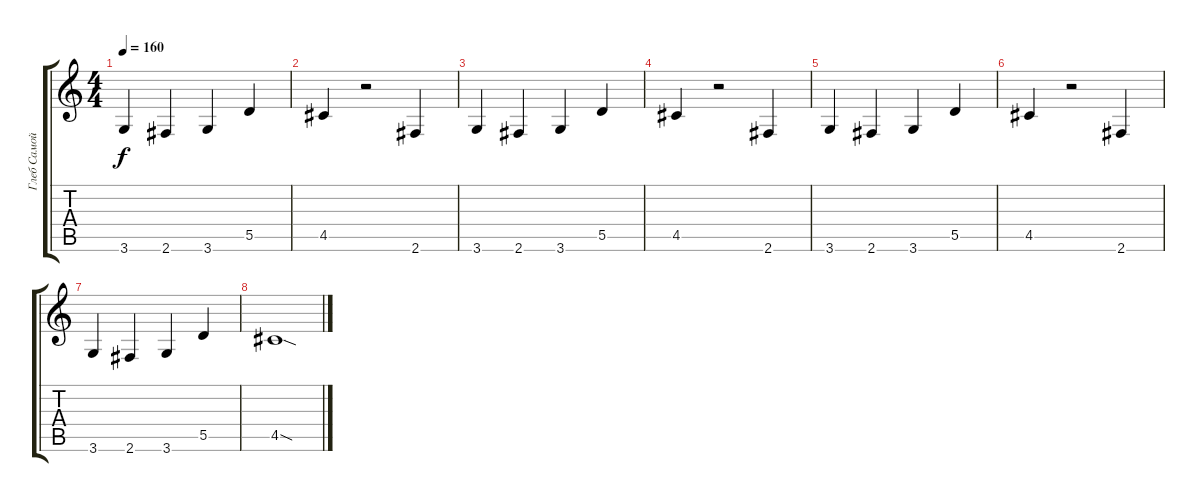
\track ("Глеб Самойлов" "Глеб Самой") {instrument electricguitarclean}
\staff {score tabs}
\tuning (E4 B3 G3 D3 A2 E2) {hide}
\ts (4 4)
\tempo 160
\clef g2
\ks c
3.6.4{dy f} 2.6.4 3.6.4 5.5.4 |
4.5.4 r.2 2.6.4 |
3.6.4 2.6.4 3.6.4 5.5.4 |
4.5.4 r.2 2.6.4 |
3.6.4 2.6.4 3.6.4 5.5.4 |
4.5.4 r.2 2.6.4 |
3.6.4 2.6.4 3.6.4 5.5.4 |
4.5{sod}.1
